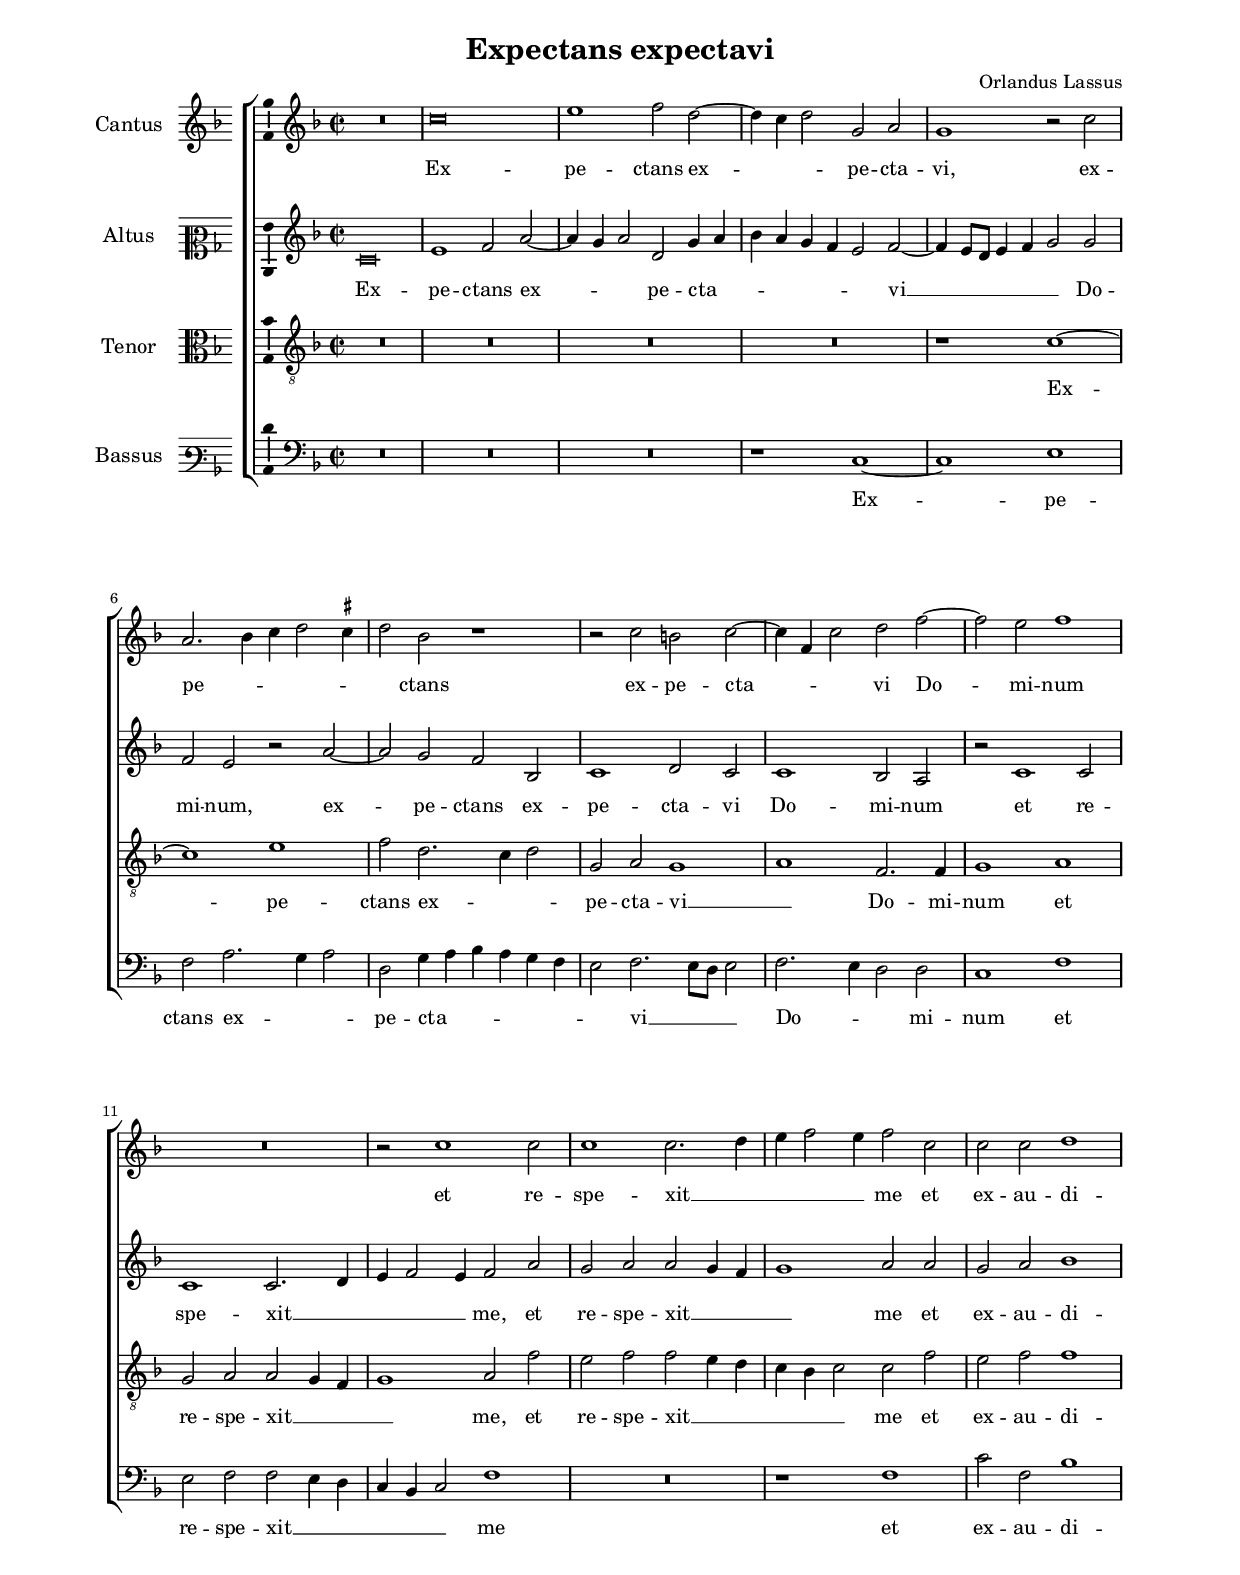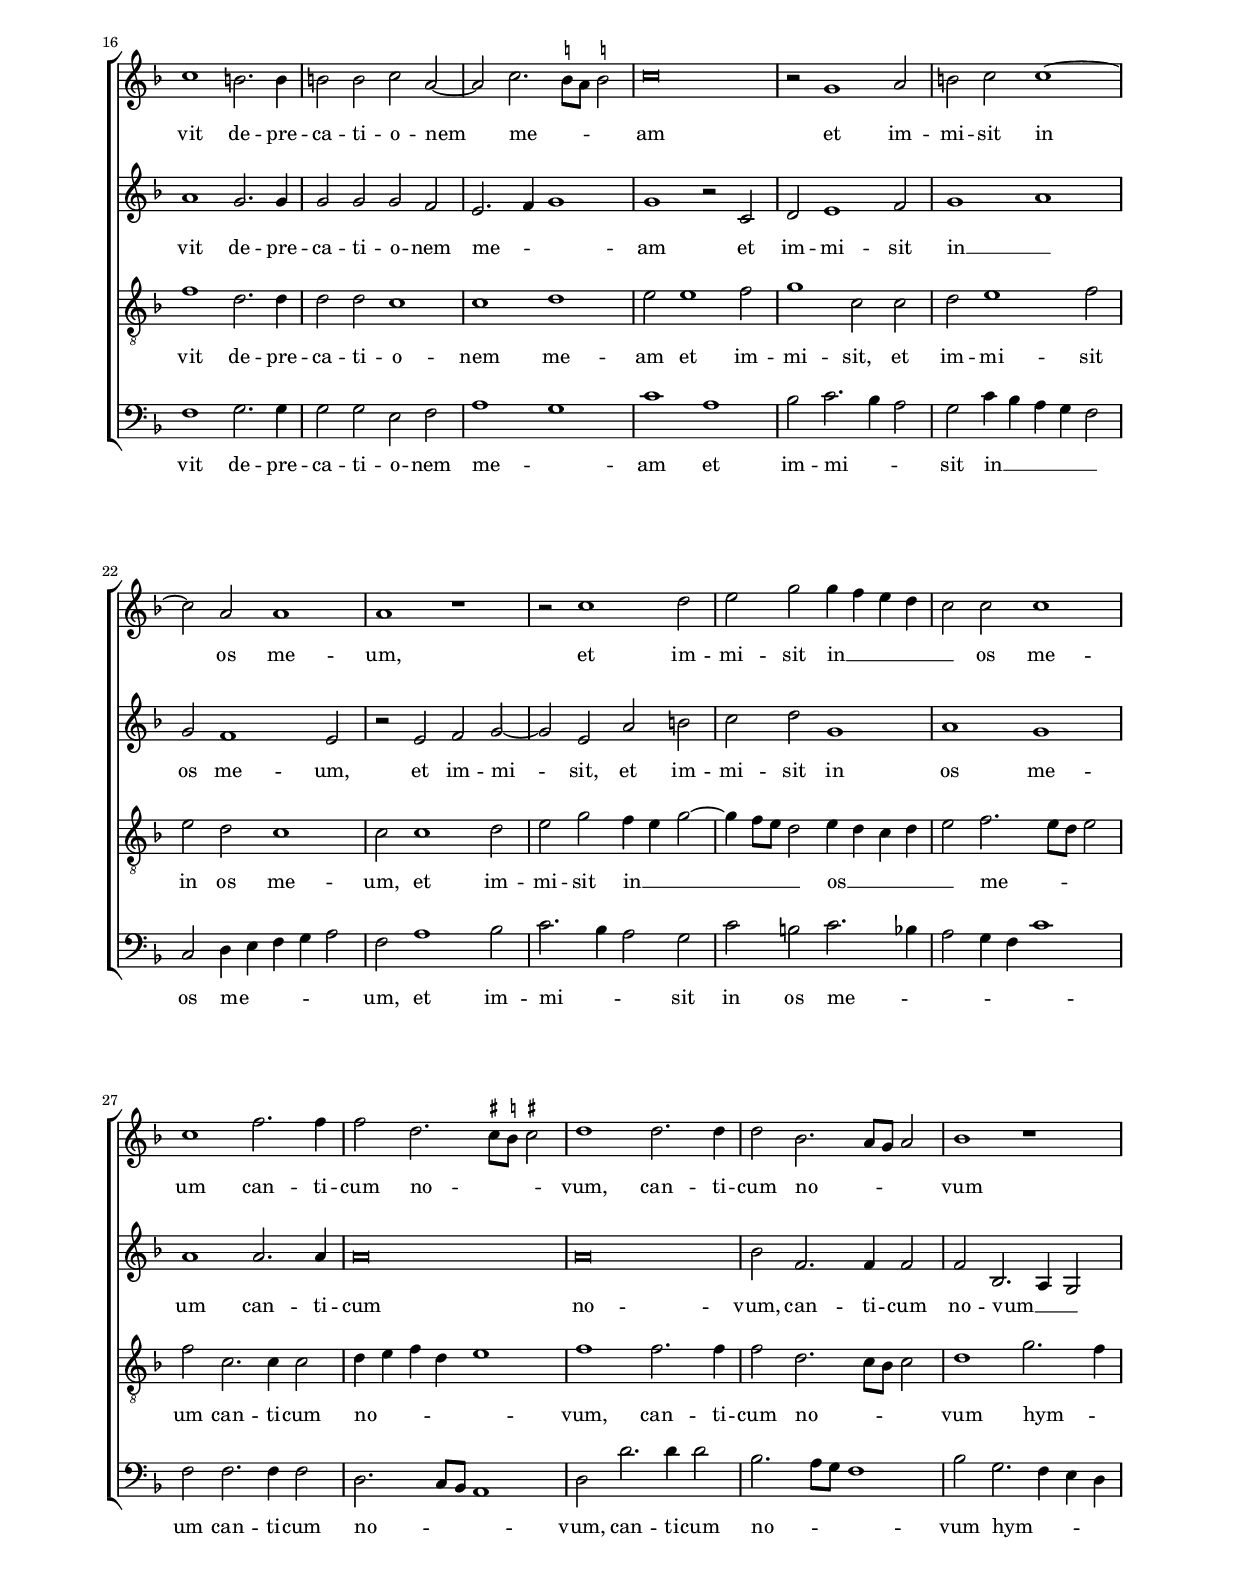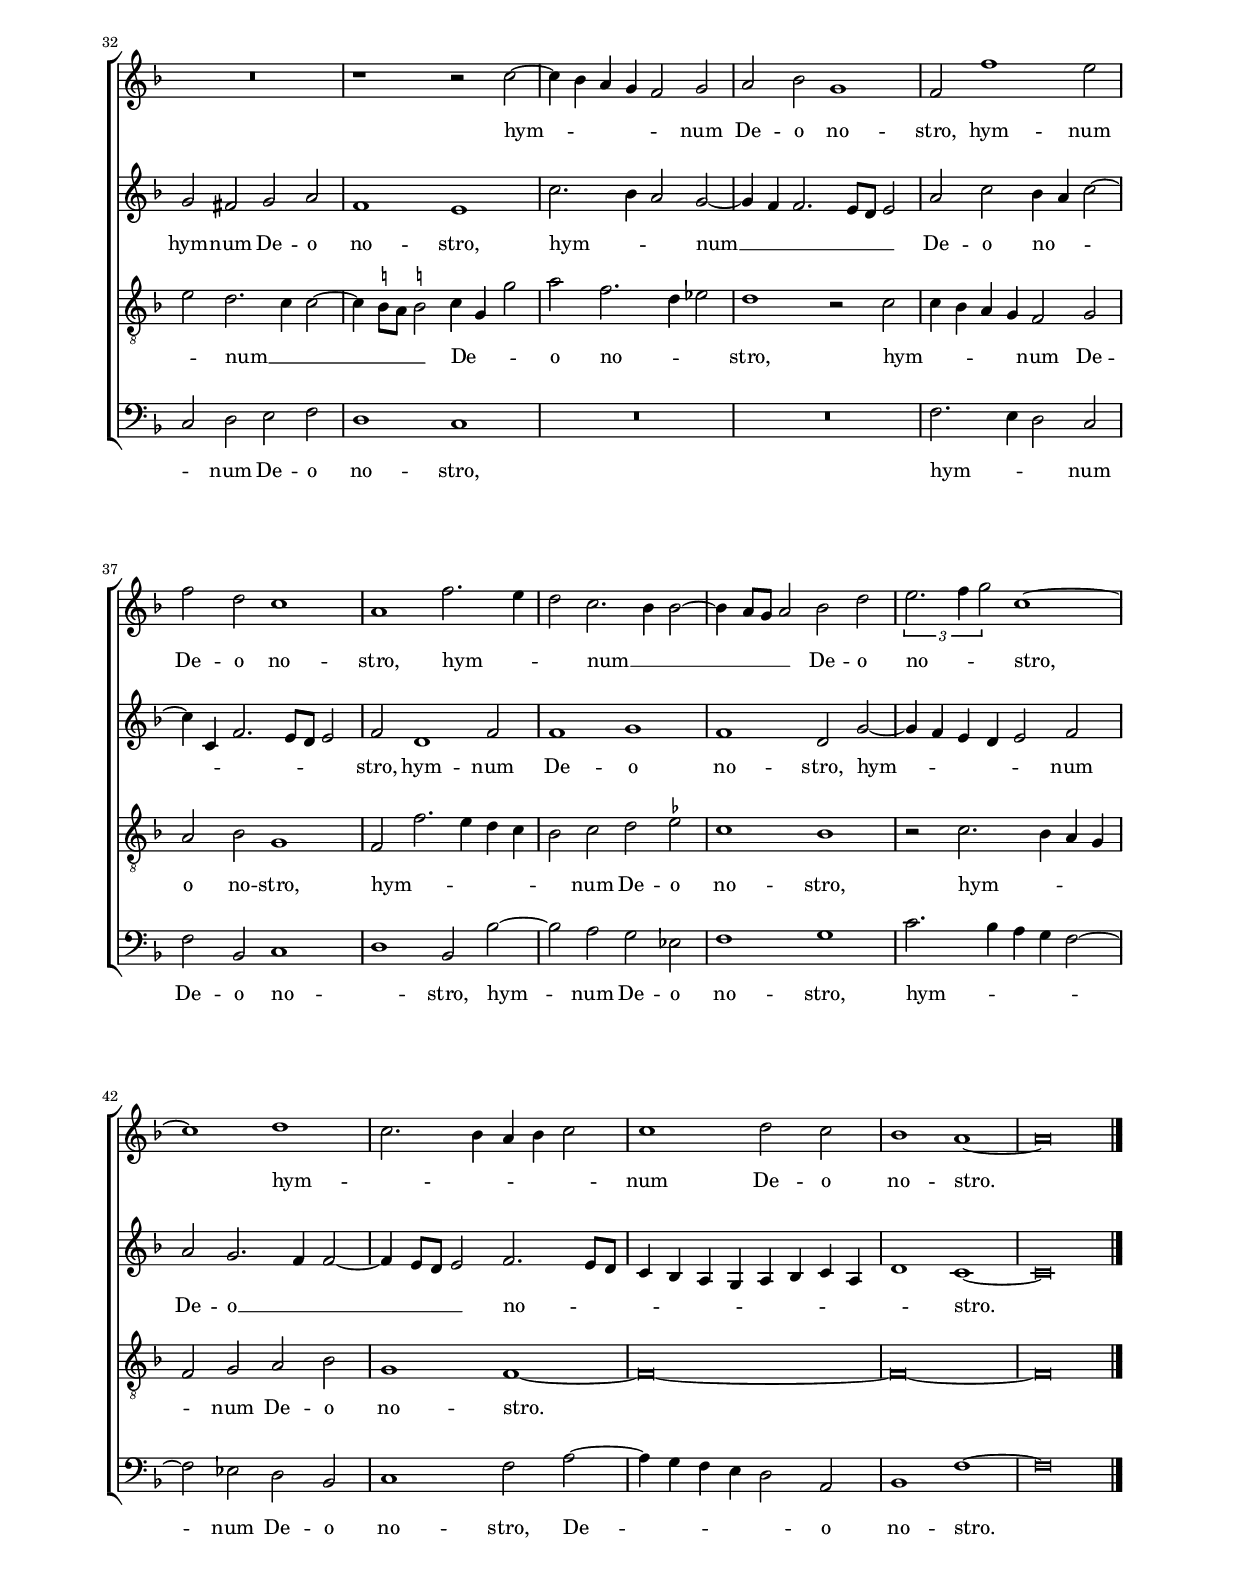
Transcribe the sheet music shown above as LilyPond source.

\header
{
  title="Expectans expectavi"
  composer="Orlandus Lassus"
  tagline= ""
}

\version "2.22.1"
\include "deutsch.ly"
#(set-global-staff-size 16)
% #(set-default-paper-size "letter")
#(ly:set-option 'point-and-click #f)

	
global = {
	\key f \major
	\time 2/2 \set Score.measureLength = #(ly:make-moment 2/1)
    \skip 1*2*46 \bar "|."

	}

	ficta = { \once \set suggestAccidentals = ##t }
	
	forget = #(define-music-function (music) (ly:music?) #{
		\accidentalStyle forget
		$music
		\accidentalStyle default
		#})
	

\paper
	{
	top-margin = 2 \cm
	bottom-margin = 2 \cm
	left-margin = 2 \cm
	right-margin = 2 \cm
	ragged-bottom = ##f
	ragged-last-bottom = ##f
	print-page-number = ##f
	system-system-spacing = #'((basic-distance . 20) (minimum-distance . 14) (padding . 6) (strechability . 150))
%    page-count = 2
	systems-per-page = 3
%	min-systems-per-page = 3
	}


incipitcantus = \markup { \score {
	{
	\set Staff.instrumentName = \markup { \fontsize #1 "Cantus" }
	\key f \major
	\clef violin
	s4 \bar ""
	}
	\layout  {
	raggedright = ##t
	indent = 1.6 \cm
	line-width = 2.4\cm
	\context { \Staff \remove Time_signature_engraver }
	\override Staff.Clef.Y-extent = #'(0 . 0)
	}} \hspace #1 }
	
      
incipitaltus = \markup { \score {
	{
	\set Staff.instrumentName = \markup { \fontsize #1 "Altus" }
	\key f \major
	\clef mezzosoprano
	s4 \bar ""
	}
	\layout  {
	raggedright = ##t
	indent = 1.6 \cm
	line-width = 2.4\cm
	\context { \Staff \remove Time_signature_engraver }
	\override Staff.Clef.Y-extent = #'(0 . 0)
	}} \hspace #1 }


incipittenor = \markup { \score {
	{
	\set Staff.instrumentName = \markup { \fontsize #1 "Tenor" }
	\key f \major
	\clef alto
	s4 \bar ""
	}
	\layout  {
	raggedright = ##t
	indent = 1.6 \cm
	line-width = 2.4\cm
	\context { \Staff \remove Time_signature_engraver }
	\override Staff.Clef.Y-extent = #'(0 . 0)
	}} \hspace #1 }


incipitbassus = \markup { \score {
	{
	\set Staff.instrumentName = \markup { \fontsize #1 "Bassus" }
	\key f \major
	\clef varbaritone
	s4 \bar ""
	}
	\layout  {
	raggedright = ##t
	indent = 1.6 \cm
	line-width = 2.4\cm
	\context { \Staff \remove Time_signature_engraver }
	\override Staff.Clef.Y-extent = #'(0 . 0)
	}} \hspace #1 }


cantus =  \relative c''
	{
	R\breve
	c\breve
	e1 f2 d~
	d4 c d2 g, a
%5
	g1 r2 c |
	a2. b4 c d2 \ficta cis4
	d2 b r1
	r2 c h c~
	c4 f, c'2 d f~
%10
	f2 e f1 |
	R\breve
	r2 c1 c2
	c1 c2. d4
	e4 f2 e4 f2 c
%15
	c2 c d1 |
	c1 h2. h4
	h2 h c a~
	a2 c2. \stemDown \ficta h8 a \stemNeutral \ficta h!2
	c\breve
%20
	r2 g1 a2 |
	h2 c c1~
	c2 a a1
	a1 r
	r2 c1 d2
%25
	e2 g g4 f e d |
	c2 c c1
	c1 f2. f4
	f2 d2. \ficta cis8 \ficta h \ficta cis!2
	d1 d2. d4
%30
	d2 b2. a8 g a2 |
	b1 r
	R\breve
	r1 r2 c~
	c4 b a g f2 g
%35
	a2 b g1 |
	f2 f'1 e2
	f2 d c1
	a1 f'2. e4
	d2 c2. b4 b2~
%40
	b4 a8 g a2 b d |
        \tuplet 3/2 { e2. f4 g2 } c,1~
	c1 d
	c2. b4 a b c2
	c1 d2 c
%45
	b1 a~ |
	a\breve |
	}


altus =  \relative c'
        {
	c\breve
	e1 f2 a~
	a4 g a2 d, g4 a
	b4 a g f e2 f~
%5
	f4 e8 d e4 f g2 g |
	f2 e r a~
	a2 g f b,
	c1 d2 c
	c1 b2 a
%10
	r2 c1 c2 |
	c1 c2. d4
	e4 f2 e4 f2 a
	g2 a a g4 f
	g1 a2 a
%15
	g2 a b1 |
	a1 g2. g4
	g2 g g f
	e2. f4 g1
	g1 r2 c,
%20
	d2 e1 f2 |
	g1 a
	g2 f1 e2
	r2 e f g~
	g2 e a h
%25
	c2 d g,1 |
	a1 g
	a1 a2. a4
	a\breve
	a\breve
%30
	b2 f2. f4 f2 |
	f2 b,2. a4 g2
	g'2 fis g a
	f1 e
	c'2. b4 a2 g~
%35
	g4 f f2. e8 d e2 |
	a2 c b4 a c2~
	c4 c, f2. e8 d e2
	f2 d1 f2
	f1 g
%40
	f1 d2 g~ |
	g4 f e d e2 f
	a2 g2. f4 f2~
	f4 e8 d e2 f2. e8 d
	c4 b a g a b c a
%45
	d1 c~
	c\breve |
	}


tenor =  \relative c'
	{
	R\breve
	R\breve
	R\breve
	R\breve
%5
	r1 c~ |
	c1 e
	f2 d2. c4 d2
	g,2 a g1
	a1 f2. f4
%10
	g1 a |
	g2 a a g4 f
	g1 a2 f'
	e2 f f e4 d
	c4 b c2 c f
%15
	e2 f f1 |
	f1 d2. d4
	d2 d c1
	c1 d
	e2 e1 f2
%20
	g1 c,2 c |
	d2 e1 f2
	e2 d c1
	c2 c1 d2
	e2 g f4 e g2~
%25
	g4 f8 e d2 e4 d c d |
	e2 f2. e8 d e2
	f2 c2. c4 c2
	d4 e f d e1
	f1 f2. f4
%30
	f2 d2. c8 b c2 |
	d1 g2. f4
	e2 d2. c4 c2~
	c4 \stemDown \ficta h8 a \stemNeutral \ficta h!2 c4 g g'2
	a2 f2. d4 es2
%35
	d1 r2 c |
	c4 b a g f2 g
	a2 b g1
	f2 f'2. e4 d c
	b2 c d \ficta es
%40
	c1 b |
	r2 c2. b4 a g
	f2 g a b
	g1 f~
	f\breve~
%45
	f\breve~
	f\breve |
	}


bassus  =  \relative c
	{
	R\breve
	R\breve
	R\breve
	r1 c~
%5
	c1 e |
	f2 a2. g4 a2
	d,2 g4 a b a g f
	e2 f2. e8 d e2
	f2. e4 d2 d
%10
	c1 f |
	e2 f f e4 d
	c4 b c2 f1
	R\breve
	r1 f
%15
	c'2 f, b1 |
	f1 g2. g4
	g2 g e f
	a1 g
	c1 a
%20
	b2 c2. b4 a2 |
	g2 c4 b a g f2
	c2 d4 e f g a2
	f2 a1 b2
	c2. b4 a2 g
%25
	c2 h c2. b4 |
	a2 g4 f c'1
	f,2 f2. f4 f2
	d2. c8 b a1
	d2 d'2. d4 d2
%30
	b2. a8 g f1 |
	b2 g2. f4 e d
	c2 d e f
	d1 c
	R\breve
%35
	R\breve |
	f2. e4 d2 c
	f2 b, c1
	d1 b2 b'~
	b2 a g es
%40
	f1 g |
	c2. b4 a g f2~
	f2 es d b
	c1 f2 a~
	a4 g f e d2 a
%45
	b1 f'~
	f\breve |
	}

lyricscantus = \lyricmode {
	Ex -- pe -- ctans ex -- _ _ pe -- cta -- vi,
        ex -- pe -- _ _ _ _ _ ctans ex -- pe -- cta -- _ _ vi Do -- mi -- num
        et re -- spe -- xit __ _ _ _ _ me
        et ex -- au -- di -- vit de -- pre -- ca -- ti -- o -- nem me -- _ _ _ am
        et im -- mi -- sit in os me -- um,
        et im -- mi -- sit in __ _ _ _ _ os me -- um
        can -- ti -- cum no -- _ _ _ vum,
        can -- ti -- cum no -- _ _ _ vum
        hym -- _ _ _ _ num De -- o no -- stro,
        hym -- num De -- o no -- stro,
        hym -- _ _ num __ _ _ _ _ _ De -- o no -- _ _ stro,
        hym -- _ _ _ _ _ num De -- o no -- stro.
	}


lyricsaltus = \lyricmode {
	Ex -- pe -- ctans ex -- _ _ pe -- cta -- _ _ _ _ _ _ vi __ _ _ _ _ _ Do -- mi -- num,
        ex -- pe -- ctans ex -- pe -- cta -- vi Do -- mi -- num
        et re -- spe -- xit __ _ _ _ _ me,
        et re -- spe -- xit __ _ _ _ me
        et ex -- au -- di -- vit de -- pre -- ca -- ti -- o -- nem me -- _ _ am
        et im -- mi -- sit in __ _ os me -- um,
        et im -- mi -- sit,
        et im -- mi -- sit in os me -- um
        can -- ti -- cum no -- vum,
        can -- ti -- cum no -- vum __ _ _
        hym -- num De -- o no -- stro,
        hym -- _ _ num __ _ _ _ _ _ De -- o no -- _ _ _ _ _ _ _ stro,
        hym -- num De -- o no -- stro,
        hym -- _ _ _ _ num De -- o __ _ _ _ _ _ no -- _ _ _ _ _ _ _ _ _ _ _ stro.
	}


lyricstenor = \lyricmode {
	Ex -- pe -- ctans ex -- _ _ pe -- cta -- vi __ _ Do -- mi -- num
        et re -- spe -- xit __ _ _ _ me,
        et re -- spe -- xit __ _ _ _ _ _ me
        et ex -- au -- di -- vit de -- pre -- ca -- ti -- o -- nem me -- am
        et im -- mi -- sit,
        et im -- mi -- sit in os me -- um,
        et im -- mi -- sit in __ _ _ _ _ _ os __ _ _ _ _ me -- _ _ _ um
        can -- ti -- cum no -- _ _ _ _ vum,
        can -- ti -- cum no -- _ _ _ vum
        hym -- _ _ num __ _ _ _ _ _ De -- _ _ o no -- _ _ stro,
        hym -- _ _ _ _ num De -- o no -- stro,
        hym -- _ _ _ _ _ num De -- o no -- stro,
        hym -- _ _ _ _ num De -- o no -- stro.
	}


lyricsbassus = \lyricmode {
	Ex -- pe -- ctans ex -- _ _ pe -- cta -- _ _ _ _ _ _ vi __ _ _ _ Do -- _ _ mi -- num
        et re -- spe -- xit __ _ _ _ _ _ me
        et ex -- au -- di -- vit de -- pre -- ca -- ti -- o -- nem me -- _ am
        et im -- mi -- _ _ sit in __ _ _ _ _ os me -- _ _ _ _ um,
        et im -- mi -- _ _ sit in os me -- _ _ _ _ _ um
        can -- ti -- cum no -- _ _ _ vum,
        can -- ti -- cum no -- _ _ _ vum
        hym -- _ _ _ _ num De -- o no -- stro,
        hym -- _ _ num De -- o no -- _ stro,
        hym -- num De -- o no -- stro,
        hym -- _ _ _ _ num De -- o no -- stro,
        De -- _ _ _ _ o no -- stro.
	}


\score
{  
	\transpose c c {
	\new ChoirStaff \with { \override StaffGrouper.staff-staff-spacing.basic-distance = #13 }
	<<

	\new Staff << \global
	\new Voice="v1" {
		\set Staff.instrumentName=\incipitcantus
        %       \set Staff.instrumentName="S"
		\set Staff.midiInstrument = "reed organ"
		\clef "violin"
		\cantus }
	\new Lyrics \lyricsto "v1" {\lyricscantus }
	>>


	\new Staff << \global
	\new Voice="v2" {
		\set Staff.instrumentName=\incipitaltus
        %       \set Staff.instrumentName="A"
		\set Staff.midiInstrument = "reed organ"
		\clef "violin" 
		\altus}
	\new Lyrics \lyricsto "v2" {\lyricsaltus }
	>>


	\new Staff << \global
	\new Voice="v3" {
		\set Staff.instrumentName=\incipittenor
        %       \set Staff.instrumentName="T"
		\set Staff.midiInstrument = "reed organ"
		\clef "G_8"
		\tenor }
	\new Lyrics \lyricsto "v3" {\lyricstenor }
	>>


	\new Staff << \global
	\new Voice="v4" {
		\set Staff.instrumentName=\incipitbassus
        %       \set Staff.instrumentName="B"
		\set Staff.midiInstrument = "reed organ"
		\clef "bass" 
		\bassus }
	\new Lyrics \lyricsto "v4" {\lyricsbassus}
	>>

	>>
	} % transpose

	\layout
	{
	indent = 2.3 \cm
	\context { \Lyrics \override VerticalAxisGroup.nonstaff-relatedstaff-spacing.padding = #2 }
%	\context { \Lyrics \override LyricText.font-size = #1 }
	\context { \Staff \override TimeSignature.break-visibility = #end-of-line-invisible }
	\context { \Staff \consists "Ambitus_engraver" }
	\context { \Score \override BarNumber.padding = #2 }
	\context { \Voice \override NoteHead.style = #'baroque }
	}

\midi
	{
    \tempo 2 = 90
	}
	
}


% EOF
